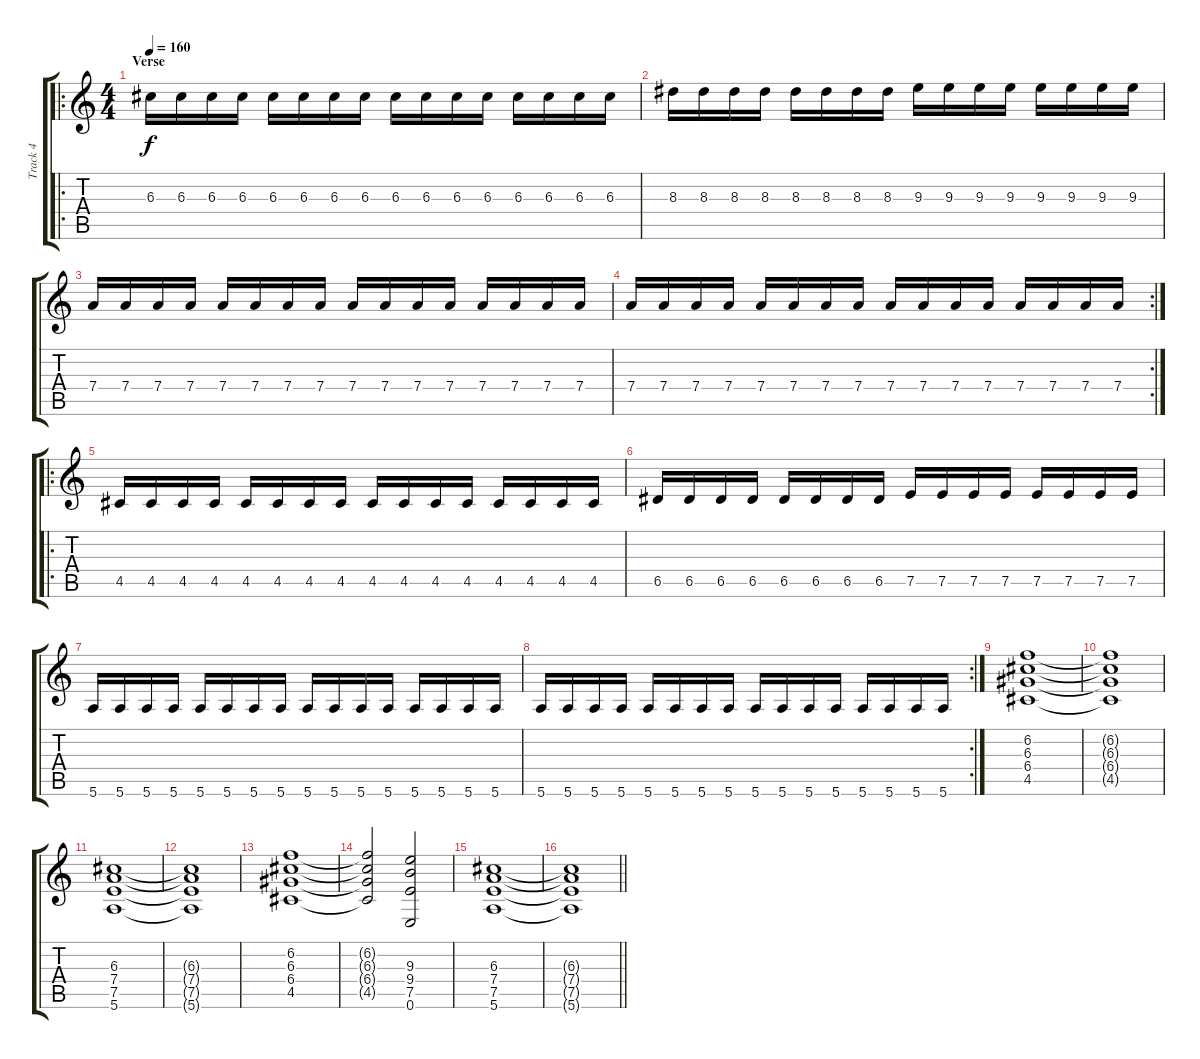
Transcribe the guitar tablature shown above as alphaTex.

\track ("Track 4" "Track 4") {instrument electricbasspick}
\staff {score tabs}
\tuning (E4 B3 G3 D3 A2 E2) {hide}
\ro
\ts (4 4)
\section ("" "Verse")
\tempo 160
\clef g2
\ks c
6.3.16{dy f} 6.3.16 6.3.16 6.3.16 6.3.16 6.3.16 6.3.16 6.3.16 6.3.16 6.3.16 6.3.16 6.3.16 6.3.16 6.3.16 6.3.16 6.3.16 |
8.3.16 8.3.16 8.3.16 8.3.16 8.3.16 8.3.16 8.3.16 8.3.16 9.3.16 9.3.16 9.3.16 9.3.16 9.3.16 9.3.16 9.3.16 9.3.16 |
7.4.16 7.4.16 7.4.16 7.4.16 7.4.16 7.4.16 7.4.16 7.4.16 7.4.16 7.4.16 7.4.16 7.4.16 7.4.16 7.4.16 7.4.16 7.4.16 |
\rc 2
7.4.16 7.4.16 7.4.16 7.4.16 7.4.16 7.4.16 7.4.16 7.4.16 7.4.16 7.4.16 7.4.16 7.4.16 7.4.16 7.4.16 7.4.16 7.4.16 |
\ro
4.5.16 4.5.16 4.5.16 4.5.16 4.5.16 4.5.16 4.5.16 4.5.16 4.5.16 4.5.16 4.5.16 4.5.16 4.5.16 4.5.16 4.5.16 4.5.16 |
6.5.16 6.5.16 6.5.16 6.5.16 6.5.16 6.5.16 6.5.16 6.5.16 7.5.16 7.5.16 7.5.16 7.5.16 7.5.16 7.5.16 7.5.16 7.5.16 |
5.6.16 5.6.16 5.6.16 5.6.16 5.6.16 5.6.16 5.6.16 5.6.16 5.6.16 5.6.16 5.6.16 5.6.16 5.6.16 5.6.16 5.6.16 5.6.16 |
\rc 2
5.6.16 5.6.16 5.6.16 5.6.16 5.6.16 5.6.16 5.6.16 5.6.16 5.6.16 5.6.16 5.6.16 5.6.16 5.6.16 5.6.16 5.6.16 5.6.16 |
(6.2 6.3 6.4 4.5).1 |
(6.2{t} 6.3{t} 6.4{t} 4.5{t}).1 |
(6.3 7.4 7.5 5.6).1 |
(6.3{t} 7.4{t} 7.5{t} 5.6{t}).1 |
(6.2 6.3 6.4 4.5).1 |
(6.2{t} 6.3{t} 6.4{t} 4.5{t}).2 (9.3 9.4 7.5 0.6).2 |
(6.3 7.4 7.5 5.6).1 |
\barLineRight lightlight
(6.3{t} 7.4{t} 7.5{t} 5.6{t}).1
